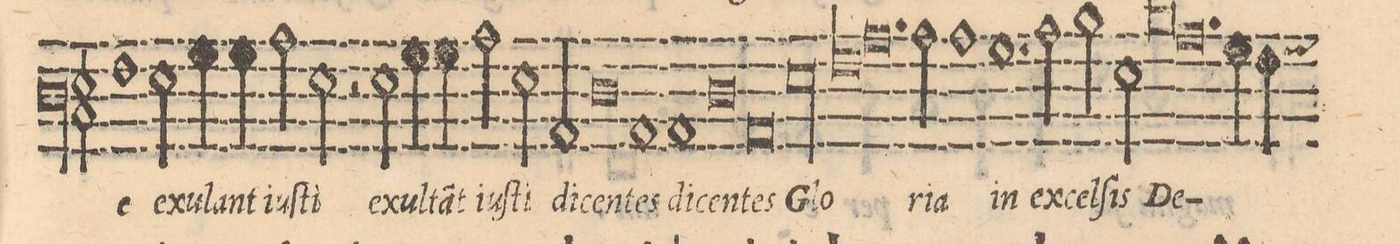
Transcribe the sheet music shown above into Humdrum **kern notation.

**kern	**text
*I"BASSVS	*
*clefF3	*
*k[]	*
*met(C|)	*
*M2/1	*
1A	-e
2G\	ex-
4B\	-u-
4B\	-lant
=50-	=50-
2c\	iu-
2G\	-ſti
2r	.
2G\	ex-
=51-	=51-
4B\	-ul-
4B\	-ta(n)t
2c\	iu-
2G\	-ſti
2C/	di-
=52-	=52-
0F	-cen-
=53-	=53-
1C	-tes
1C	di-
=54-	=54-
0F	-cen-
=55-	=55-
0C	-tes
=56-	=56-
00G	Glo-
=57-	=57-
=58-	=58-
*lig	*
1A	.
1.c	.
=59-	=59-
*Xlig	*
2c\	-ri-
1c	-a
=60-	=60-
1.B	in
2c\	ex-
=61-	=61-
2d\	-cel-
2G\	-ſis
*lig	*
1d	De-
=62-	=62-
1.c	.
*Xlig	*
4B\	.
4A\	.
*custos:B	*
=63-	=63-
*-	*-
